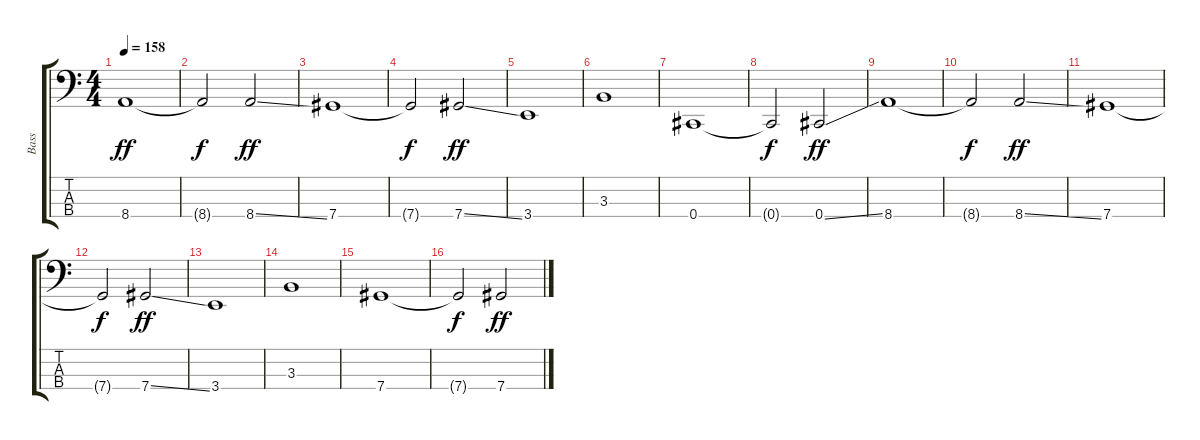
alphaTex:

\track ("Bass" "Bass") {instrument electricbassfinger}
\staff {score tabs}
\tuning (Gb2 Db2 Ab1 Db1) {hide}
\ts (4 4)
\tempo 158
\clef f4
\ks c
8.4.1{dy ff} |
8.4{t}.2{dy f} 8.4{ss}.2{dy ff} |
7.4.1 |
7.4{t}.2{dy f} 7.4{ss}.2{dy ff} |
3.4.1 |
3.3.1 |
0.4.1 |
0.4{t}.2{dy f} 0.4{ss}.2{dy ff} |
8.4.1 |
8.4{t}.2{dy f} 8.4{ss}.2{dy ff} |
7.4.1 |
7.4{t}.2{dy f} 7.4{ss}.2{dy ff} |
3.4.1 |
3.3.1 |
7.4.1 |
7.4{t}.2{dy f} 7.4{ss}.2{dy ff}
